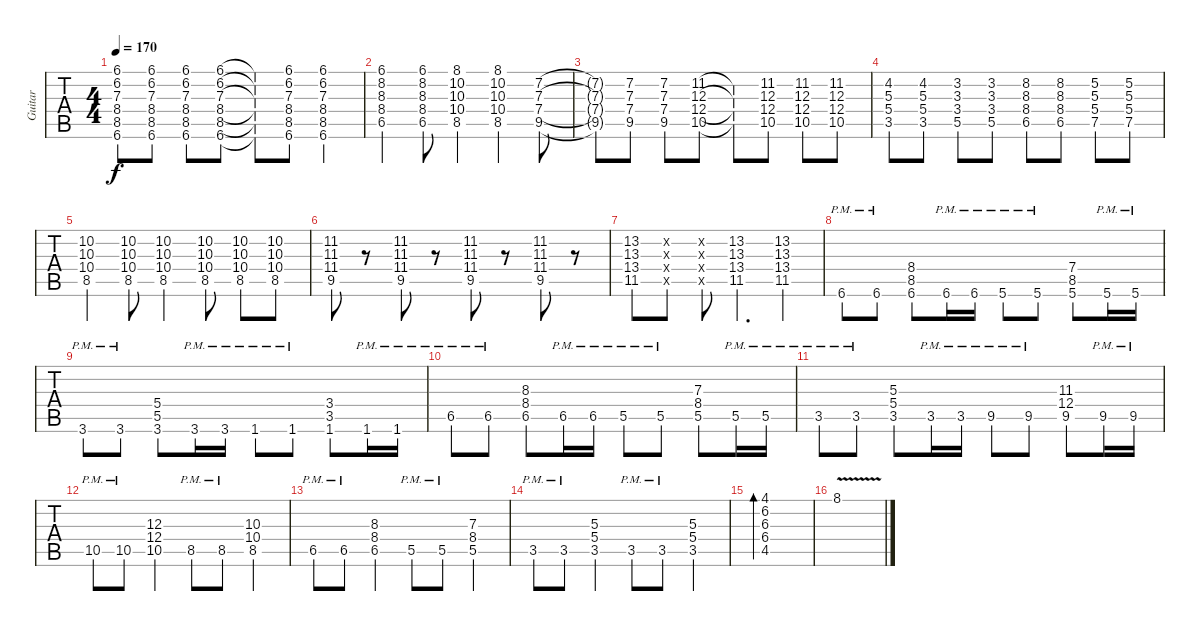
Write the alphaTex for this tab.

\track ("Guitar" "Guitar") {instrument distortionguitar}
\staff {tabs}
\tuning (E4 B3 G3 D3 A2 E2) {hide}
\ts (4 4)
\tempo 170
\clef g2
\ks c
(6.1 6.2 7.3 8.4 8.5 6.6).8{dy f} (6.1 6.2 7.3 8.4 8.5 6.6).8 (6.1 6.2 7.3 8.4 8.5 6.6).8 (6.1 6.2 7.3 8.4 8.5 6.6).8 (6.1{t} 6.2{t} 7.3{t} 8.4{t} 8.5{t} 6.6{t}).8 (6.1 6.2 7.3 8.4 8.5 6.6).8 (6.1 6.2 7.3 8.4 8.5 6.6).4 |
(6.1 8.2 8.3 8.4 6.5).4 (6.1 8.2 8.3 8.4 6.5).8 (8.1 10.2 10.3 10.4 8.5).4 (8.1 10.2 10.3 10.4 8.5).4 (7.2 7.3 7.4 9.5).8 |
(7.2{t} 7.3{t} 7.4{t} 9.5{t}).8 (7.2 7.3 7.4 9.5).8 (7.2 7.3 7.4 9.5).8 (11.2 12.3 12.4 10.5).8 (11.2{t} 12.3{t} 12.4{t} 10.5{t}).8 (11.2 12.3 12.4 10.5).8 (11.2 12.3 12.4 10.5).8 (11.2 12.3 12.4 10.5).8 |
(4.2 5.3 5.4 3.5).8 (4.2 5.3 5.4 3.5).8 (3.2 3.3 3.4 5.5).8 (3.2 3.3 3.4 5.5).8 (8.2 8.3 8.4 6.5).8 (8.2 8.3 8.4 6.5).8 (5.2 5.3 5.4 7.5).8 (5.2 5.3 5.4 7.5).8 |
(10.2 10.3 10.4 8.5).4 (10.2 10.3 10.4 8.5).8 (10.2 10.3 10.4 8.5).4 (10.2 10.3 10.4 8.5).8 (10.2 10.3 10.4 8.5).8 (10.2 10.3 10.4 8.5).8 |
(11.2 11.3 11.4 9.5).8 r.8 (11.2 11.3 11.4 9.5).8 r.8 (11.2 11.3 11.4 9.5).8 r.8 (11.2 11.3 11.4 9.5).8 r.8 |
(13.2 13.3 13.4 11.5).8 (13.2{x} 13.3{x} 13.4{x} 11.5{x}).8 (13.2{x} 13.3{x} 13.4{x} 11.5{x}).8 (13.2 13.3 13.4 11.5).4{d} (13.2 13.3 13.4 11.5).4 |
6.6{pm}.8 6.6{pm}.8 (8.4 8.5 6.6).8 6.6{pm}.16 6.6{pm}.16 5.6{pm}.8 5.6{pm}.8 (7.4 8.5 5.6).8 5.6{pm}.16 5.6{pm}.16 |
3.6{pm}.8 3.6{pm}.8 (5.4 5.5 3.6).8 3.6{pm}.16 3.6{pm}.16 1.6{pm}.8 1.6{pm}.8 (3.4 3.5 1.6).8 1.6{pm}.16 1.6{pm}.16 |
6.5{pm}.8 6.5{pm}.8 (8.3 8.4 6.5).8 6.5{pm}.16 6.5{pm}.16 5.5{pm}.8 5.5{pm}.8 (7.3 8.4 5.5).8 5.5{pm}.16 5.5{pm}.16 |
3.5{pm}.8 3.5{pm}.8 (5.3 5.4 3.5).8 3.5{pm}.16 3.5{pm}.16 9.5{pm}.8 9.5{pm}.8 (11.3 12.4 9.5).8 9.5{pm}.16 9.5{pm}.16 |
10.5{pm}.8 10.5{pm}.8 (12.3 12.4 10.5).4 8.5{pm}.8 8.5{pm}.8 (10.3 10.4 8.5).4 |
6.5{pm}.8 6.5{pm}.8 (8.3 8.4 6.5).4 5.5{pm}.8 5.5{pm}.8 (7.3 8.4 5.5).4 |
3.5{pm}.8 3.5{pm}.8 (5.3 5.4 3.5).4 3.5{pm}.8 3.5{pm}.8 (5.3 5.4 3.5).4 |
(4.1 6.2 6.3 6.4 4.5).1{bd 240} |
8.1{v}.1
